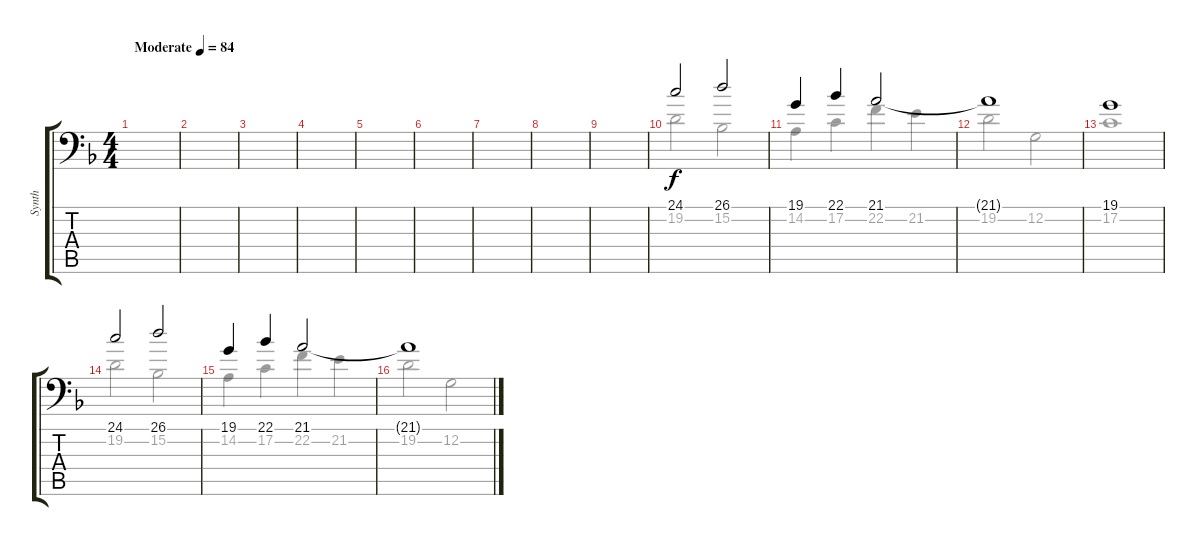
\track ("Synth" "Synth") {instrument synthstrings1}
\staff {score tabs}
\tuning (C3 G2 D2 A1 E1 B0) {hide}
\voice
\ts (4 4)
\tempo (84 "Moderate")
\clef f4
\ks dminor
|
|
|
|
|
|
|
|
|
24.1.2 26.1.2 |
19.1.4 22.1.4 21.1.2 |
21.1{t}.1 |
19.1.1 |
24.1.2 26.1.2 |
19.1.4 22.1.4 21.1.2 |
21.1{t}.1
\voice
\clef f4
\ottava regular
\simile none
\ks dminor
|
|
|
|
|
|
|
|
|
19.2.2 15.2.2 |
14.2.4 17.2.4 22.2.4 21.2.4 |
19.2.2 12.2.2 |
17.2.1 |
19.2.2 15.2.2 |
14.2.4 17.2.4 22.2.4 21.2.4 |
19.2.2 12.2.2
